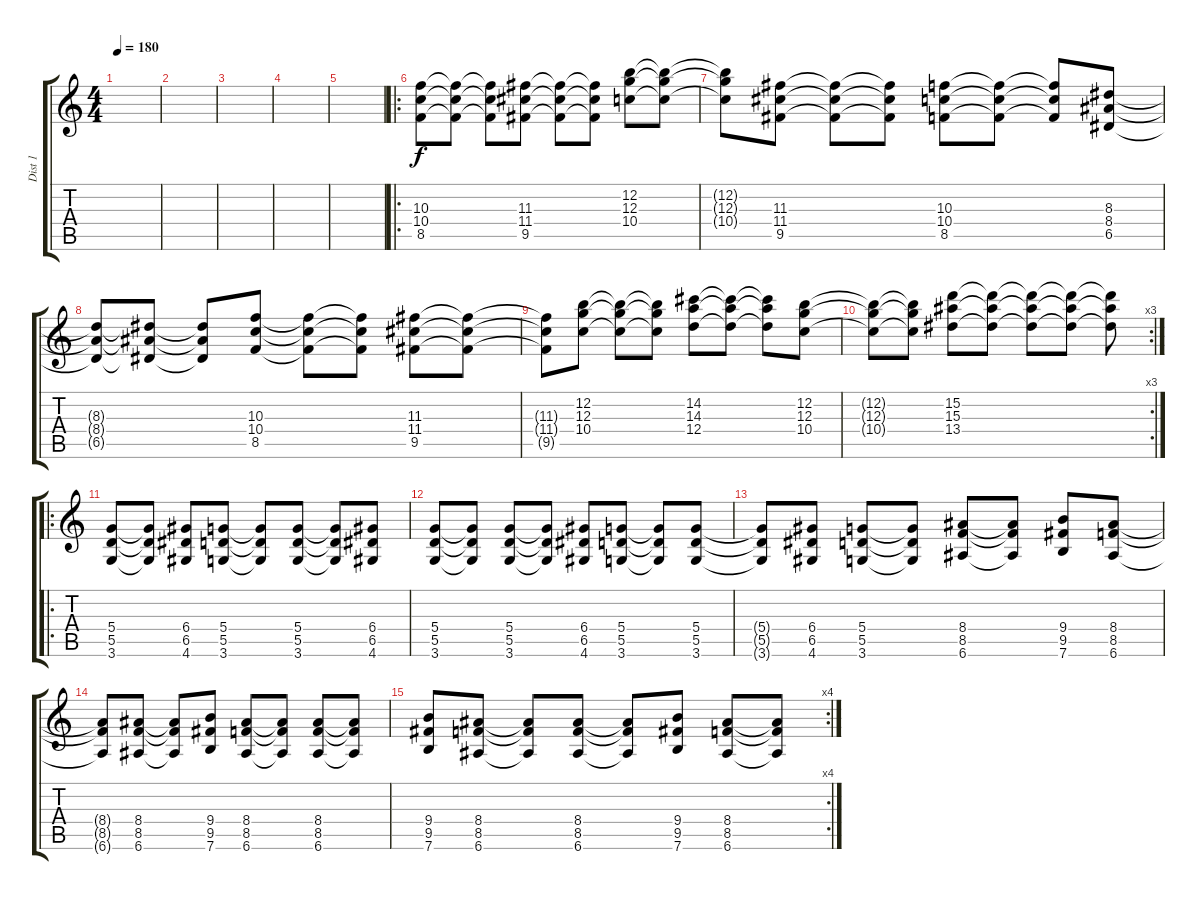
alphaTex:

\track ("Dist 1" "Dist 1") {instrument distortionguitar}
\staff {score tabs}
\tuning (E4 B3 G3 D3 A2 E2) {hide}
\ts (4 4)
\tempo 180
\clef g2
\ks c
|
|
|
|
|
\ro
(10.3 10.4 8.5).8 (10.3{t} 10.4{t} 8.5{t}).8 (10.3{t} 10.4{t} 8.5{t}).8 (11.3 11.4 9.5).8 (11.3{t} 11.4{t} 9.5{t}).8 (11.3{t} 11.4{t} 9.5{t}).8 (12.2 12.3 10.4).8 (12.2{t} 12.3{t} 10.4{t}).8 |
(12.2{t} 12.3{t} 10.4{t}).8 (11.3 11.4 9.5).8 (11.3{t} 11.4{t} 9.5{t}).8 (11.3{t} 11.4{t} 9.5{t}).8 (10.3 10.4 8.5).8 (10.3{t} 10.4{t} 8.5{t}).8 (10.3{t} 10.4{t} 8.5{t}).8 (8.3 8.4 6.5).8 |
(8.3{t} 8.4{t} 6.5{t}).8 (8.3{t} 8.4{t} 6.5{t}).8 (8.3{t} 8.4{t} 6.5{t}).8 (10.3 10.4 8.5).8 (10.3{t} 10.4{t} 8.5{t}).8 (10.3{t} 10.4{t} 8.5{t}).8 (11.3 11.4 9.5).8 (11.3{t} 11.4{t} 9.5{t}).8 |
(11.3{t} 11.4{t} 9.5{t}).8 (12.2 12.3 10.4).8 (12.2{t} 12.3{t} 10.4{t}).8 (12.2{t} 12.3{t} 10.4{t}).8 (14.2 14.3 12.4).8 (14.2{t} 14.3{t} 12.4{t}).8 (14.2{t} 14.3{t} 12.4{t}).8 (12.2 12.3 10.4).8 |
\rc 3
(12.2{t} 12.3{t} 10.4{t}).8 (12.2{t} 12.3{t} 10.4{t}).8 (15.2 15.3 13.4).8 (15.2{t} 15.3{t} 13.4{t}).8 (15.2{t} 15.3{t} 13.4{t}).8 (15.2{t} 15.3{t} 13.4{t}).8 (15.2{t} 15.3{t} 13.4{t}).8 |
\ro
(5.4 5.5 3.6).8 (5.4{t} 5.5{t} 3.6{t}).8 (6.4 6.5 4.6).8 (5.4 5.5 3.6).8 (5.4{t} 5.5{t} 3.6{t}).8 (5.4 5.5 3.6).8 (5.4{t} 5.5{t} 3.6{t}).8 (6.4 6.5 4.6).8 |
(5.4 5.5 3.6).8 (5.4{t} 5.5{t} 3.6{t}).8 (5.4 5.5 3.6).8 (5.4{t} 5.5{t} 3.6{t}).8 (6.4 6.5 4.6).8 (5.4 5.5 3.6).8 (5.4{t} 5.5{t} 3.6{t}).8 (5.4 5.5 3.6).8 |
(5.4{t} 5.5{t} 3.6{t}).8 (6.4 6.5 4.6).8 (5.4 5.5 3.6).8 (5.4{t} 5.5{t} 3.6{t}).8 (8.4 8.5 6.6).8 (8.4{t} 8.5{t} 6.6{t}).8 (9.4 9.5 7.6).8 (8.4 8.5 6.6).8 |
(8.4{t} 8.5{t} 6.6{t}).8 (8.4 8.5 6.6).8 (8.4{t} 8.5{t} 6.6{t}).8 (9.4 9.5 7.6).8 (8.4 8.5 6.6).8 (8.4{t} 8.5{t} 6.6{t}).8 (8.4 8.5 6.6).8 (8.4{t} 8.5{t} 6.6{t}).8 |
\rc 4
(9.4 9.5 7.6).8 (8.4 8.5 6.6).8 (8.4{t} 8.5{t} 6.6{t}).8 (8.4 8.5 6.6).8 (8.4{t} 8.5{t} 6.6{t}).8 (9.4 9.5 7.6).8 (8.4 8.5 6.6).8 (8.4{t} 8.5{t} 6.6{t}).8
